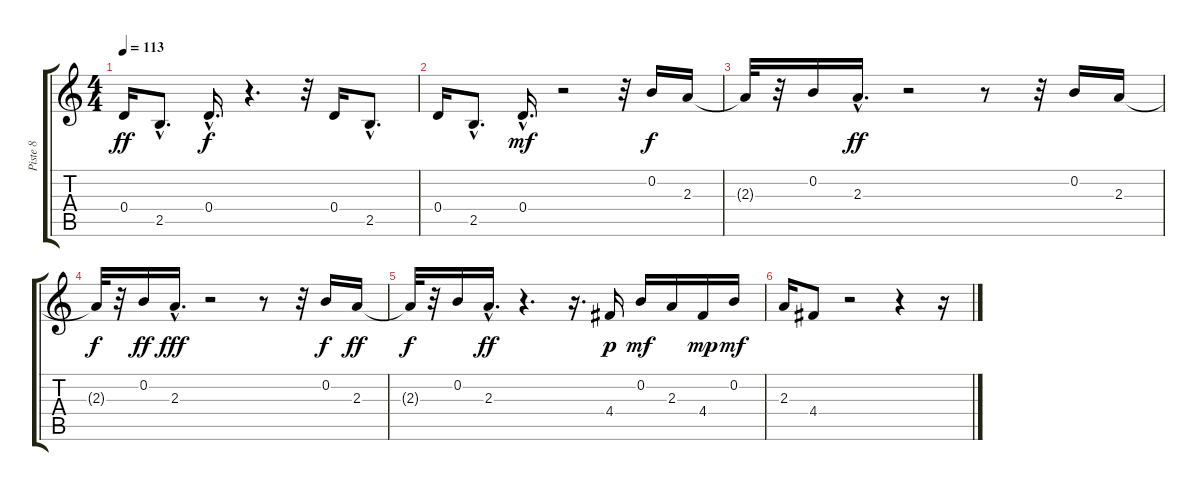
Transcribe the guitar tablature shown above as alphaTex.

\track ("Piste 8" "Piste 8") {instrument electricguitarclean}
\staff {score tabs}
\tuning (E4 B3 G3 D3 A2 E2) {hide}
\ts (4 4)
\tempo 113
\clef g2
\ks c
0.4.16{dy ff} 2.5{hac}.8{d} 0.4{hac}.16{d dy f} r.4{d} r.32 0.4.16 2.5{hac}.8{d} |
0.4.16 2.5{hac}.8{d} 0.4{hac}.16{d dy mf} r.2 r.32 0.2.16{dy f balance 8} 2.3.16 |
2.3{t}.32 r.32 0.2.16 2.3{hac}.16{d dy ff} r.2 r.8 r.32 0.2.16 2.3.16 |
2.3{t}.32{dy f} r.32 0.2.16{dy ff} 2.3{hac}.16{d dy fff} r.2 r.8 r.32 0.2.16{dy f} 2.3.16{dy ff} |
2.3{t}.32{dy f} r.32 0.2.16 2.3{hac}.16{d dy ff} r.4{d} r.16{d} 4.4.16{dy p} 0.2.16{dy mf} 2.3.16 4.4.16{dy mp} 0.2.16{dy mf} |
2.3.16 4.4.8 r.2 r.4 r.16
